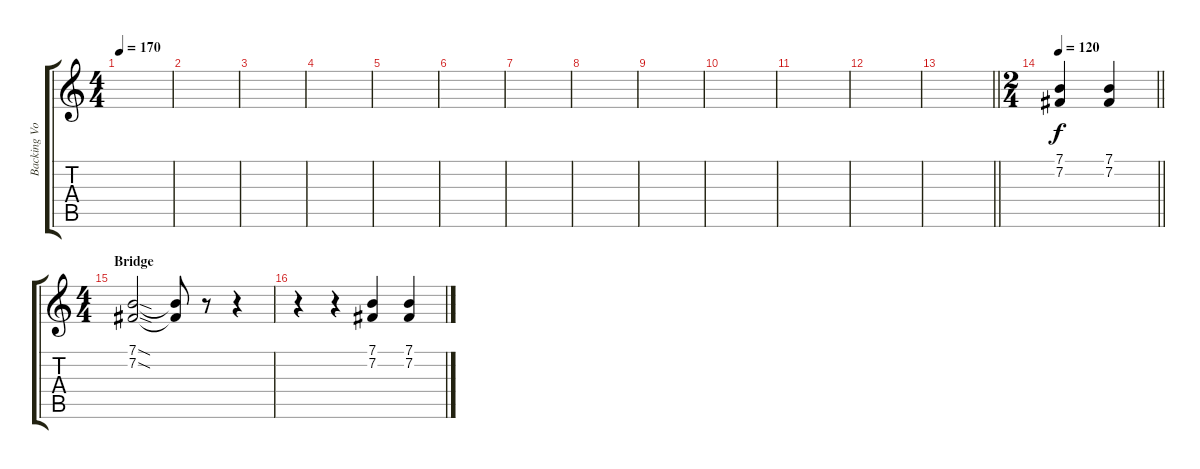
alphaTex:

\track ("Backing Vocals" "Backing Vo") {instrument lead6voice}
\staff {score tabs}
\tuning (E4 B3 G3 D3 A2 E2) {hide}
\ts (4 4)
\tempo 170
\clef g2
\ks c
|
|
|
|
|
|
|
|
|
|
|
|
\barLineRight lightlight
|
\ts (2 4)
\tempo 120
\barLineRight lightlight
(7.1 7.2).4 (7.1 7.2).4 |
\ts (4 4)
\section ("" "Bridge")
(7.1{sod} 7.2{sod}).2 (7.1{t} 7.2{t}).8 r.8 r.4 |
r.4 r.4 (7.1 7.2).4 (7.1 7.2).4
